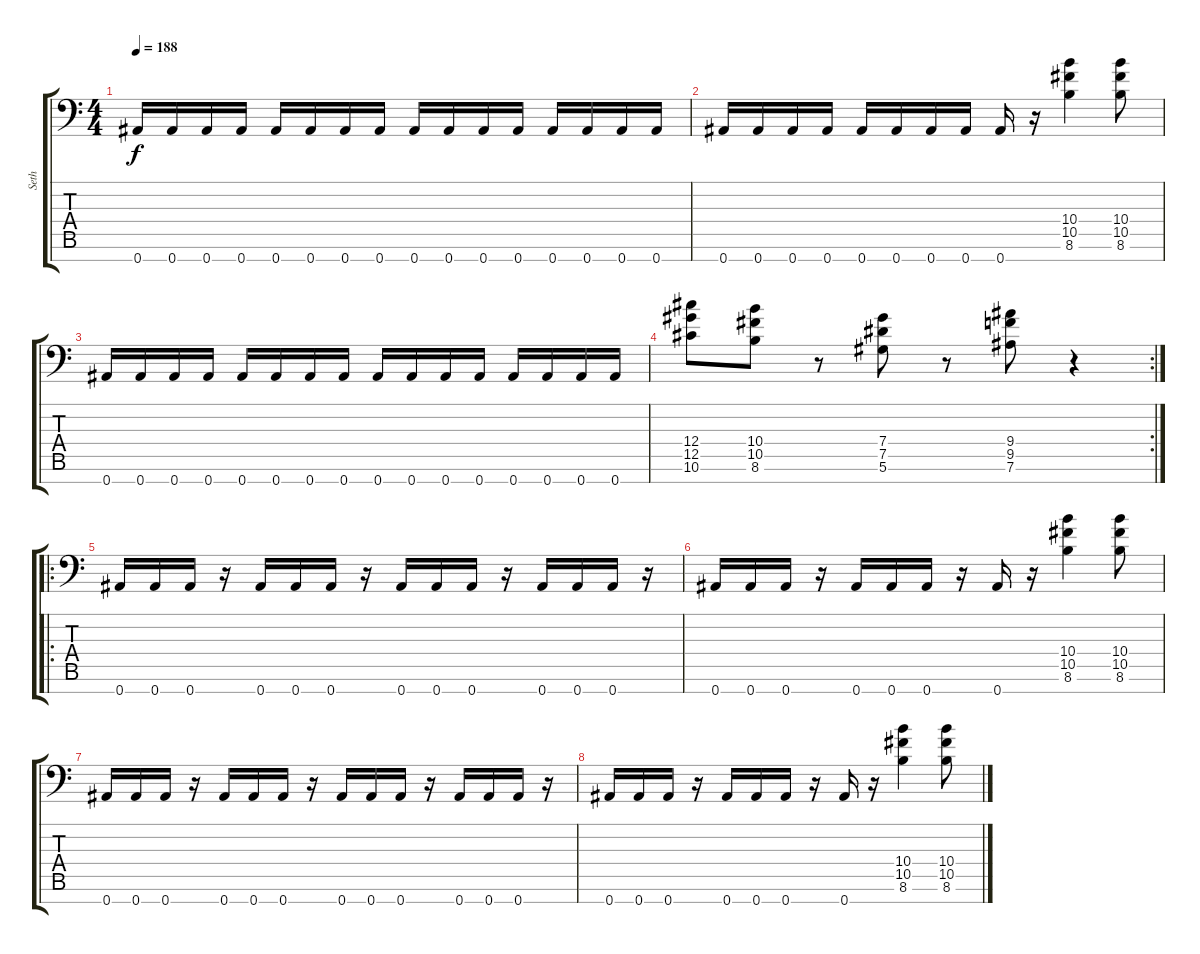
\track ("Seth" "Seth") {instrument overdrivenguitar}
\staff {score tabs}
\tuning (Eb4 Bb3 Gb3 Db3 Ab2 Eb2 Bb1) {hide}
\ts (4 4)
\tempo 188
\clef f4
\ks c
0.7.16{dy f} 0.7.16 0.7.16 0.7.16 0.7.16 0.7.16 0.7.16 0.7.16 0.7.16 0.7.16 0.7.16 0.7.16 0.7.16 0.7.16 0.7.16 0.7.16 |
0.7.16 0.7.16 0.7.16 0.7.16 0.7.16 0.7.16 0.7.16 0.7.16 0.7.16 r.16 (10.4 10.5 8.6).4 (10.4 10.5 8.6).8 |
0.7.16 0.7.16 0.7.16 0.7.16 0.7.16 0.7.16 0.7.16 0.7.16 0.7.16 0.7.16 0.7.16 0.7.16 0.7.16 0.7.16 0.7.16 0.7.16 |
\rc 2
(12.4 12.5 10.6).8 (10.4 10.5 8.6).8 r.8 (7.4 7.5 5.6).8 r.8 (9.4 9.5 7.6).8 r.4 |
\ro
0.7.16 0.7.16 0.7.16 r.16 0.7.16 0.7.16 0.7.16 r.16 0.7.16 0.7.16 0.7.16 r.16 0.7.16 0.7.16 0.7.16 r.16 |
0.7.16 0.7.16 0.7.16 r.16 0.7.16 0.7.16 0.7.16 r.16 0.7.16 r.16 (10.4 10.5 8.6).4 (10.4 10.5 8.6).8 |
0.7.16 0.7.16 0.7.16 r.16 0.7.16 0.7.16 0.7.16 r.16 0.7.16 0.7.16 0.7.16 r.16 0.7.16 0.7.16 0.7.16 r.16 |
0.7.16 0.7.16 0.7.16 r.16 0.7.16 0.7.16 0.7.16 r.16 0.7.16 r.16 (10.4 10.5 8.6).4 (10.4 10.5 8.6).8
